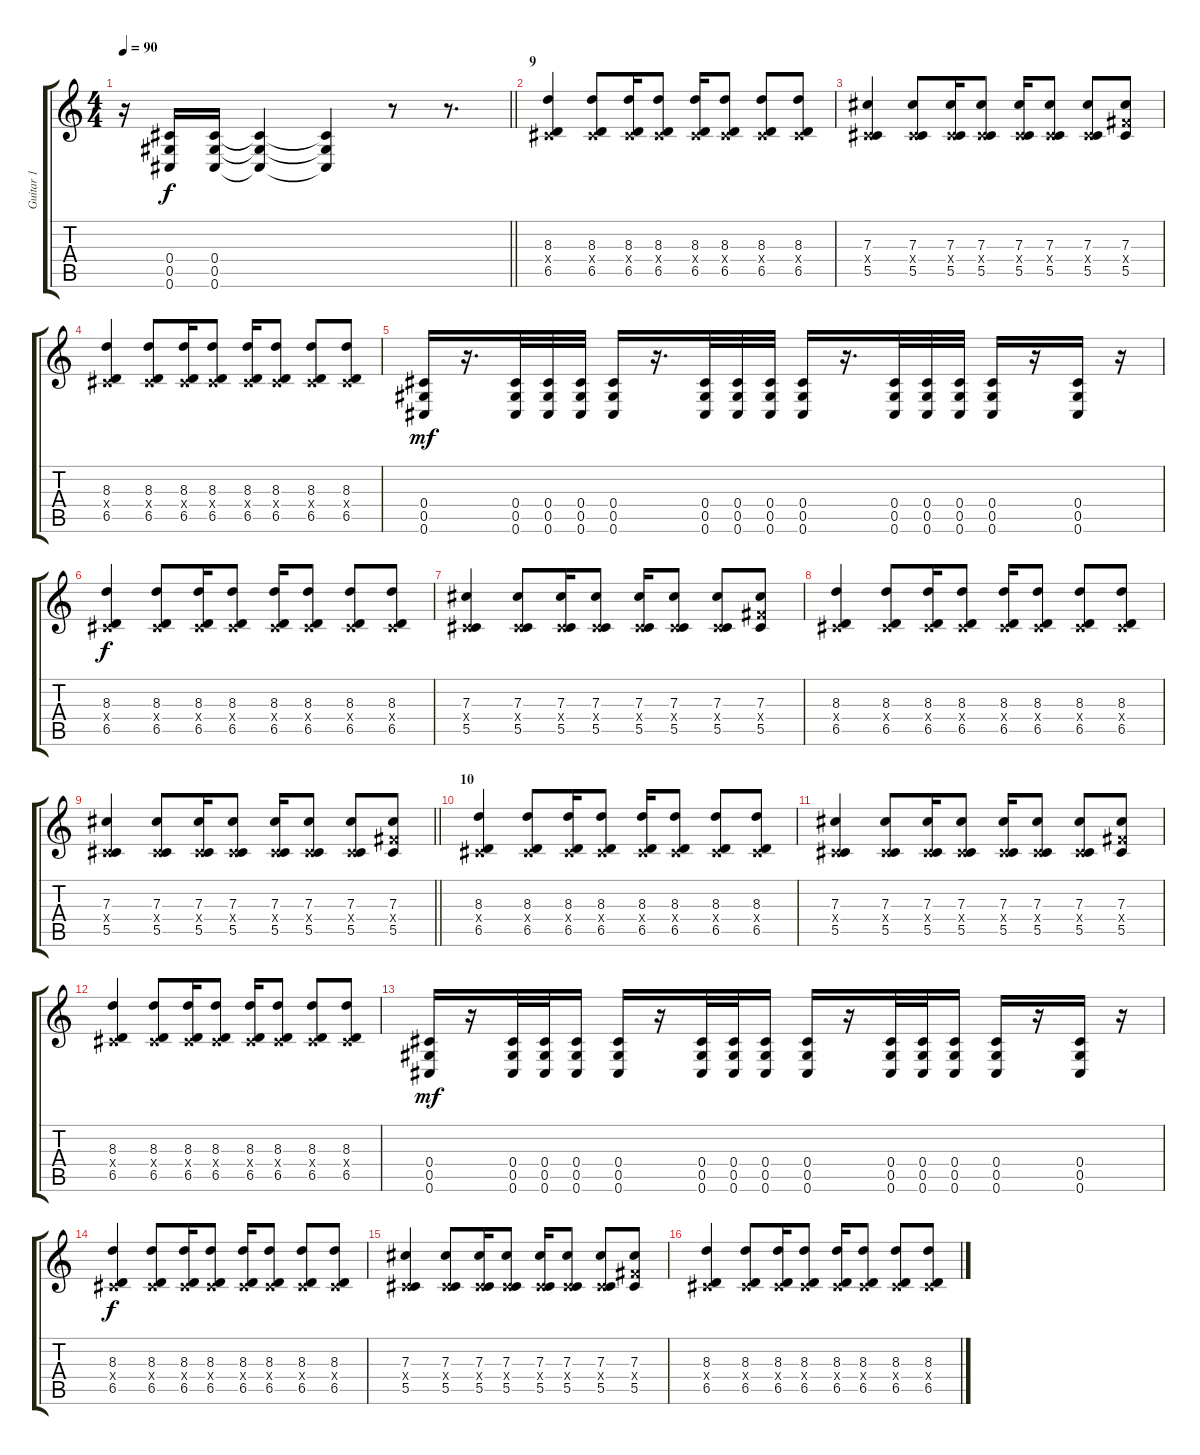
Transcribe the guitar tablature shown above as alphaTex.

\track ("Guitar 1" "Guitar 1") {instrument electricguitarjazz}
\staff {score tabs}
\tuning (Eb4 Bb3 Gb3 Db3 Ab2 Db2) {hide}
\ts (4 4)
\tempo 90
\clef g2
\barLineRight lightlight
\ks c
r.16{dy f} (0.4 0.5 0.6).16 (0.4 0.5 0.6).16 (0.4{t} 0.5{t} 0.6{t}).4 (0.4{t} 0.5{t} 0.6{t}).4 r.8 r.8{d} |
\section ("" "9")
(8.3 0.4{x} 6.5).4 (8.3 0.4{x} 6.5).8 (8.3 0.4{x} 6.5).16 (8.3 0.4{x} 6.5).8 (8.3 0.4{x} 6.5).16 (8.3 0.4{x} 6.5).8 (8.3 0.4{x} 6.5).8 (8.3 0.4{x} 6.5).8 |
(7.3 0.4{x} 5.5).4 (7.3 0.4{x} 5.5).8 (7.3 0.4{x} 5.5).16 (7.3 0.4{x} 5.5).8 (7.3 0.4{x} 5.5).16 (7.3 0.4{x} 5.5).8 (7.3 0.4{x} 5.5).8 (7.3 5.4{x} 5.5).8 |
(8.3 0.4{x} 6.5).4 (8.3 0.4{x} 6.5).8 (8.3 0.4{x} 6.5).16 (8.3 0.4{x} 6.5).8 (8.3 0.4{x} 6.5).16 (8.3 0.4{x} 6.5).8 (8.3 0.4{x} 6.5).8 (8.3 0.4{x} 6.5).8 |
(0.4 0.5 0.6).16{dy mf} r.16{d} (0.4 0.5 0.6).32 (0.4 0.5 0.6).32 (0.4 0.5 0.6).32 (0.4 0.5 0.6).16 r.16{d} (0.4 0.5 0.6).32 (0.4 0.5 0.6).32 (0.4 0.5 0.6).32 (0.4 0.5 0.6).16 r.16{d} (0.4 0.5 0.6).32 (0.4 0.5 0.6).32 (0.4 0.5 0.6).32 (0.4 0.5 0.6).16 r.16 (0.4 0.5 0.6).16 r.16 |
(8.3 0.4{x} 6.5).4{dy f} (8.3 0.4{x} 6.5).8 (8.3 0.4{x} 6.5).16 (8.3 0.4{x} 6.5).8 (8.3 0.4{x} 6.5).16 (8.3 0.4{x} 6.5).8 (8.3 0.4{x} 6.5).8 (8.3 0.4{x} 6.5).8 |
(7.3 0.4{x} 5.5).4 (7.3 0.4{x} 5.5).8 (7.3 0.4{x} 5.5).16 (7.3 0.4{x} 5.5).8 (7.3 0.4{x} 5.5).16 (7.3 0.4{x} 5.5).8 (7.3 0.4{x} 5.5).8 (7.3 5.4{x} 5.5).8 |
(8.3 0.4{x} 6.5).4 (8.3 0.4{x} 6.5).8 (8.3 0.4{x} 6.5).16 (8.3 0.4{x} 6.5).8 (8.3 0.4{x} 6.5).16 (8.3 0.4{x} 6.5).8 (8.3 0.4{x} 6.5).8 (8.3 0.4{x} 6.5).8 |
\barLineRight lightlight
(7.3 0.4{x} 5.5).4 (7.3 0.4{x} 5.5).8 (7.3 0.4{x} 5.5).16 (7.3 0.4{x} 5.5).8 (7.3 0.4{x} 5.5).16 (7.3 0.4{x} 5.5).8 (7.3 0.4{x} 5.5).8 (7.3 5.4{x} 5.5).8 |
\section ("" "10")
(8.3 0.4{x} 6.5).4 (8.3 0.4{x} 6.5).8 (8.3 0.4{x} 6.5).16 (8.3 0.4{x} 6.5).8 (8.3 0.4{x} 6.5).16 (8.3 0.4{x} 6.5).8 (8.3 0.4{x} 6.5).8 (8.3 0.4{x} 6.5).8 |
(7.3 0.4{x} 5.5).4 (7.3 0.4{x} 5.5).8 (7.3 0.4{x} 5.5).16 (7.3 0.4{x} 5.5).8 (7.3 0.4{x} 5.5).16 (7.3 0.4{x} 5.5).8 (7.3 0.4{x} 5.5).8 (7.3 5.4{x} 5.5).8 |
(8.3 0.4{x} 6.5).4 (8.3 0.4{x} 6.5).8 (8.3 0.4{x} 6.5).16 (8.3 0.4{x} 6.5).8 (8.3 0.4{x} 6.5).16 (8.3 0.4{x} 6.5).8 (8.3 0.4{x} 6.5).8 (8.3 0.4{x} 6.5).8 |
(0.4 0.5 0.6).16{dy mf} r.16 (0.4 0.5 0.6).32 (0.4 0.5 0.6).32 (0.4 0.5 0.6).16 (0.4 0.5 0.6).16 r.16 (0.4 0.5 0.6).32 (0.4 0.5 0.6).32 (0.4 0.5 0.6).16 (0.4 0.5 0.6).16 r.16 (0.4 0.5 0.6).32 (0.4 0.5 0.6).32 (0.4 0.5 0.6).16 (0.4 0.5 0.6).16 r.16 (0.4 0.5 0.6).16 r.16 |
(8.3 0.4{x} 6.5).4{dy f} (8.3 0.4{x} 6.5).8 (8.3 0.4{x} 6.5).16 (8.3 0.4{x} 6.5).8 (8.3 0.4{x} 6.5).16 (8.3 0.4{x} 6.5).8 (8.3 0.4{x} 6.5).8 (8.3 0.4{x} 6.5).8 |
(7.3 0.4{x} 5.5).4 (7.3 0.4{x} 5.5).8 (7.3 0.4{x} 5.5).16 (7.3 0.4{x} 5.5).8 (7.3 0.4{x} 5.5).16 (7.3 0.4{x} 5.5).8 (7.3 0.4{x} 5.5).8 (7.3 5.4{x} 5.5).8 |
(8.3 0.4{x} 6.5).4 (8.3 0.4{x} 6.5).8 (8.3 0.4{x} 6.5).16 (8.3 0.4{x} 6.5).8 (8.3 0.4{x} 6.5).16 (8.3 0.4{x} 6.5).8 (8.3 0.4{x} 6.5).8 (8.3 0.4{x} 6.5).8
